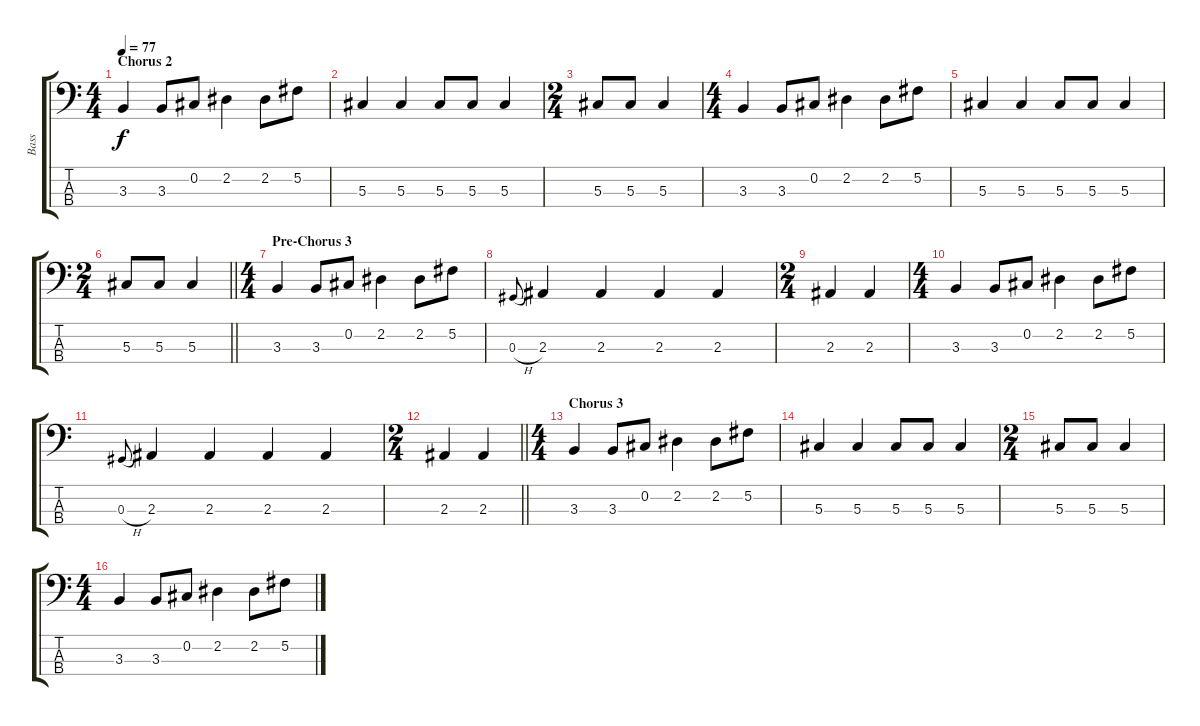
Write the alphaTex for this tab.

\track ("Bass" "Bass") {instrument electricbasspick}
\staff {score tabs}
\tuning (Gb2 Db2 Ab1 Eb1) {hide}
\ts (4 4)
\section ("" "Chorus 2")
\tempo 77
\clef f4
\ks c
3.3.4{dy f} 3.3.8 0.2.8 2.2.4 2.2.8 5.2.8 |
5.3.4 5.3.4 5.3.8 5.3.8 5.3.4 |
\ts (2 4)
5.3.8 5.3.8 5.3.4 |
\ts (4 4)
3.3.4 3.3.8 0.2.8 2.2.4 2.2.8 5.2.8 |
5.3.4 5.3.4 5.3.8 5.3.8 5.3.4 |
\ts (2 4)
\barLineRight lightlight
5.3.8 5.3.8 5.3.4 |
\ts (4 4)
\section ("" "Pre-Chorus 3")
3.3.4 3.3.8 0.2.8 2.2.4 2.2.8 5.2.8 |
0.3{h}.8{gr onbeat} 2.3.4 2.3.4 2.3.4 2.3.4 |
\ts (2 4)
2.3.4 2.3.4 |
\ts (4 4)
3.3.4 3.3.8 0.2.8 2.2.4 2.2.8 5.2.8 |
0.3{h}.8{gr onbeat} 2.3.4 2.3.4 2.3.4 2.3.4 |
\ts (2 4)
\barLineRight lightlight
2.3.4 2.3.4 |
\ts (4 4)
\section ("" "Chorus 3")
3.3.4 3.3.8 0.2.8 2.2.4 2.2.8 5.2.8 |
5.3.4 5.3.4 5.3.8 5.3.8 5.3.4 |
\ts (2 4)
5.3.8 5.3.8 5.3.4 |
\ts (4 4)
3.3.4 3.3.8 0.2.8 2.2.4 2.2.8 5.2.8
